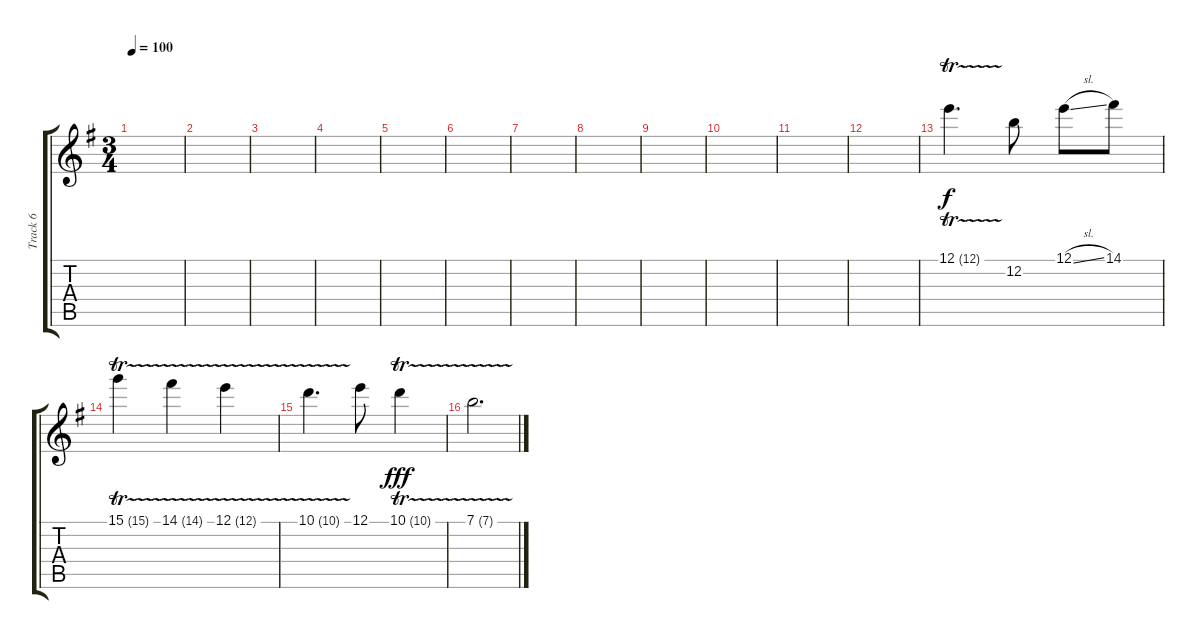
\track ("Track 6" "Track 6") {instrument acousticguitarnylon}
\staff {score tabs}
\tuning (E4 B3 G3 D3 A2 E2) {hide}
\ts (3 4)
\tempo 100
\clef g2
\ks g
|
|
|
|
|
|
|
|
|
|
|
|
12.1{tr (12 64)}.4{d} 12.2.8 12.1{sl}.8 14.1.8 |
15.1{tr (15 32)}.4 14.1{tr (14 32)}.4 12.1{tr (12 32)}.4 |
10.1{tr (10 32)}.4{d} 12.1.8{dy f} 10.1{tr (10 32)}.4{dy fff} |
7.1{tr (7 32)}.2{d}
